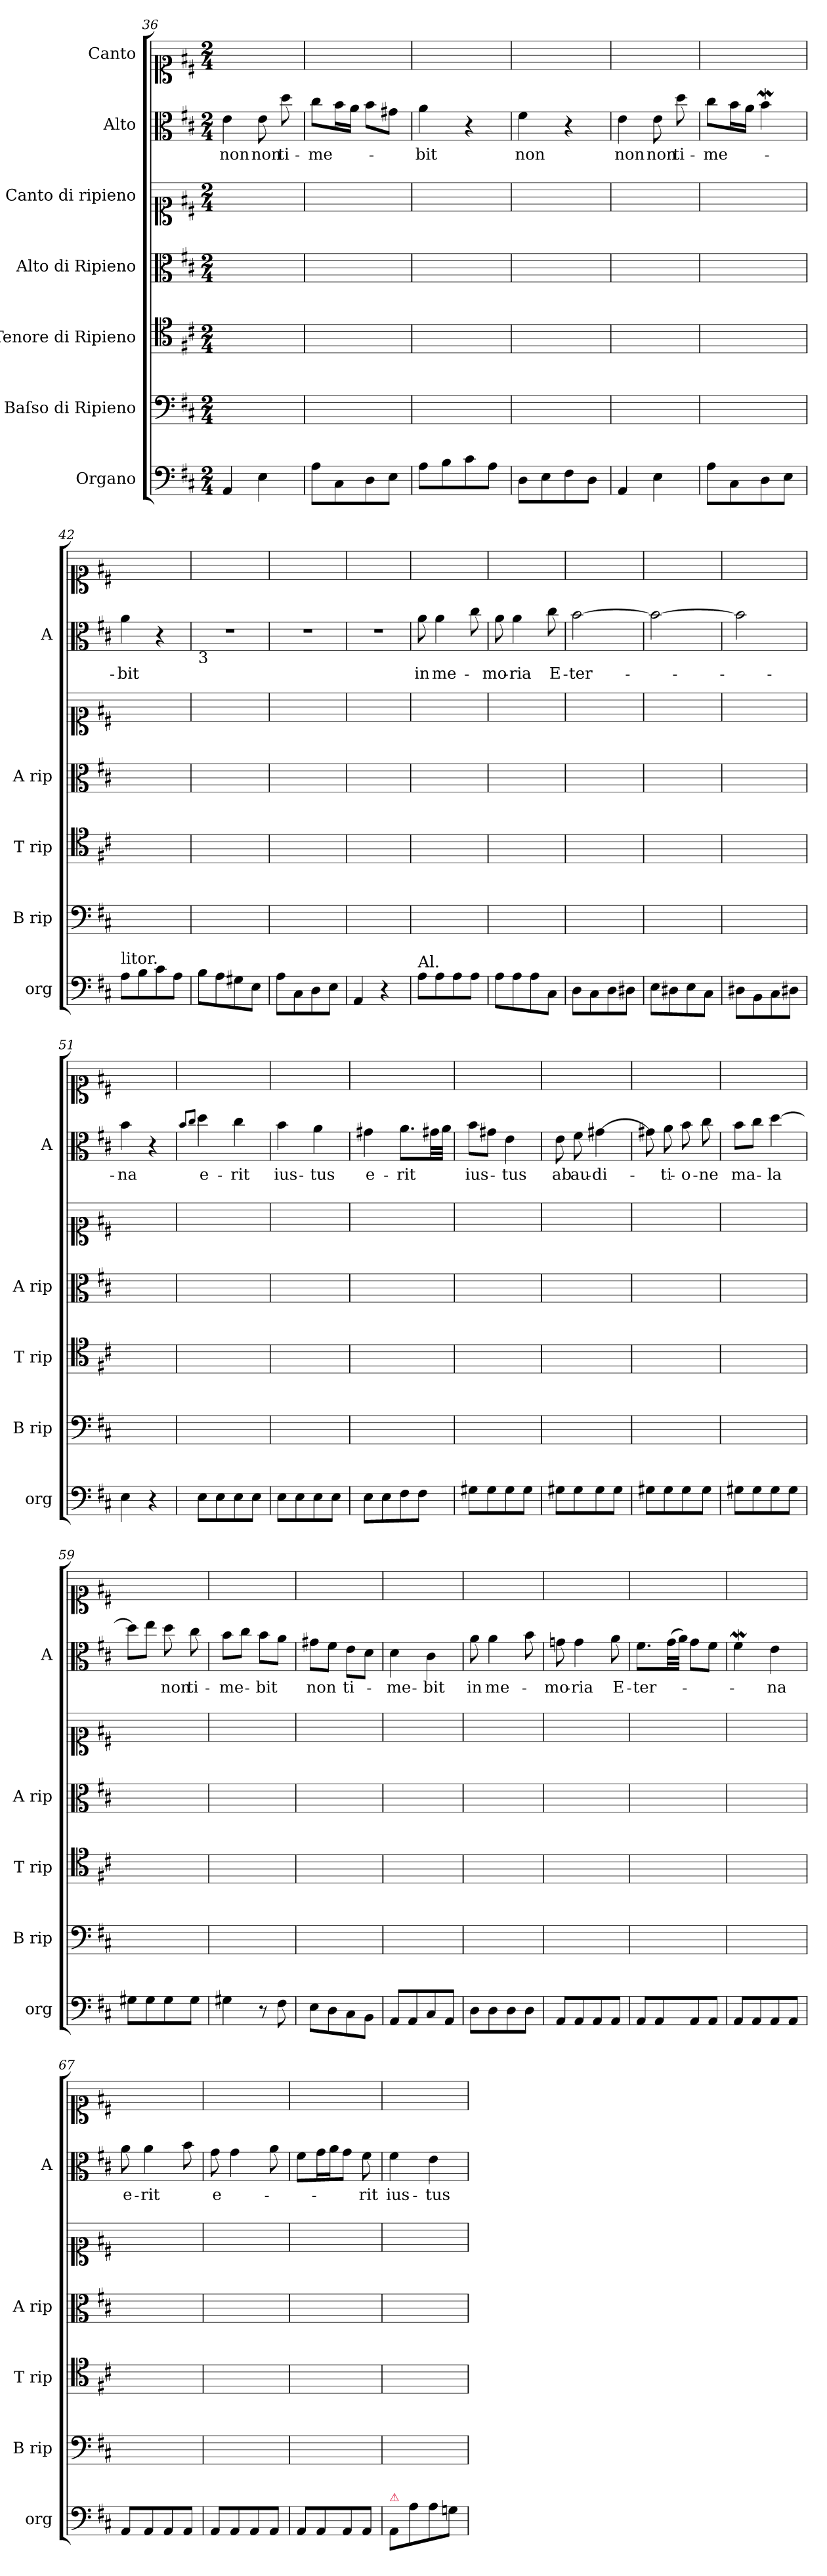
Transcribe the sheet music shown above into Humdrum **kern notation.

**kern	**kern	**kern	**kern	**kern	**kern	**text	**kern
*part7	*part6	*part5	*part4	*part3	*part2	*part2	*part1
*staff7	*staff6	*staff5	*staff4	*staff3	*staff2	*staff2	*staff1
*I"Organo	*I"Baſso di Ripieno	*I"Tenore di Ripieno	*I"Alto di Ripieno	*I"Canto di ripieno	*I"Alto	*	*I"Canto
*I'org	*I'B rip	*I'T rip	*I'A rip	*	*I'A	*	*
*clefF4	*clefF4	*clefC4	*clefC3	*clefC1	*clefC3	*	*clefC1
*k[f#c#]	*k[f#c#]	*k[f#c#]	*k[f#c#]	*k[f#c#]	*k[f#c#]	*	*k[f#c#]
*M2/4	*M2/4	*M2/4	*M2/4	*M2/4	*M2/4	*	*M2/4
=36	=36	=36	=36	=36	=36	=36	=36
4AA/	2ryy	2ryy	2ryy	2ryy	4e\	non	2ryy
4E\	.	.	.	.	8e\	non	.
.	.	.	.	.	8dd\	ti-	.
=37	=37	=37	=37	=37	=37	=37	=37
8A\L	2ryy	2ryy	2ryy	2ryy	8cc#\L	-me-	2ryy
8C#\	.	.	.	.	16b\L	.	.
.	.	.	.	.	16a\JJ	.	.
8D\	.	.	.	.	8b\L	.	.
8E\J	.	.	.	.	8g#X\J	.	.
=38	=38	=38	=38	=38	=38	=38	=38
8A\L	2ryy	2ryy	2ryy	2ryy	4a\	-bit	2ryy
8B\	.	.	.	.	.	.	.
8c#\	.	.	.	.	4r	.	.
8A\J	.	.	.	.	.	.	.
=39	=39	=39	=39	=39	=39	=39	=39
8D\L	2ryy	2ryy	2ryy	2ryy	4f#\	non	2ryy
8E\	.	.	.	.	.	.	.
8F#\	.	.	.	.	4r	.	.
8D\J	.	.	.	.	.	.	.
=40	=40	=40	=40	=40	=40	=40	=40
4AA/	2ryy	2ryy	2ryy	2ryy	4e\	non	2ryy
4E\	.	.	.	.	8e\	non	.
.	.	.	.	.	8dd\	ti-	.
=41	=41	=41	=41	=41	=41	=41	=41
8A\L	2ryy	2ryy	2ryy	2ryy	8cc#\L	-me-	2ryy
8C#\	.	.	.	.	16b\L	.	.
.	.	.	.	.	16a\JJ	.	.
8D\	.	.	.	.	4bW\	.	.
8E\J	.	.	.	.	.	.	.
=42	=42	=42	=42	=42	=42	=42	=42
!LO:TX:a:t=litor.	!	!	!	!	!	!	!
8A\L	2ryy	2ryy	2ryy	2ryy	4a\	-bit	2ryy
8B\	.	.	.	.	.	.	.
8c#\	.	.	.	.	4r	.	.
8A\J	.	.	.	.	.	.	.
=43	=43	=43	=43	=43	=43	=43	=43
!	!	!	!	!	!LO:TX:b:t=3	!	!
8B\L	2ryy	2ryy	2ryy	2ryy	2r	.	2ryy
8A\	.	.	.	.	.	.	.
8G#X\	.	.	.	.	.	.	.
8E\J	.	.	.	.	.	.	.
=44	=44	=44	=44	=44	=44	=44	=44
8A\L	2ryy	2ryy	2ryy	2ryy	2r	.	2ryy
8C#\	.	.	.	.	.	.	.
8D\	.	.	.	.	.	.	.
8E\J	.	.	.	.	.	.	.
=45	=45	=45	=45	=45	=45	=45	=45
4AA/	2ryy	2ryy	2ryy	2ryy	2r	.	2ryy
4r	.	.	.	.	.	.	.
=46	=46	=46	=46	=46	=46	=46	=46
!LO:TX:a:t=Al.	!	!	!	!	!	!	!
8A\L	2ryy	2ryy	2ryy	2ryy	8a\	in	2ryy
8A\	.	.	.	.	4a\	me-	.
8A\	.	.	.	.	.	.	.
8A\J	.	.	.	.	8cc#\	.	.
=47	=47	=47	=47	=47	=47	=47	=47
8A\L	2ryy	2ryy	2ryy	2ryy	8a\	-mo-	2ryy
8A\	.	.	.	.	4a\	-ria	.
8A\	.	.	.	.	.	.	.
8C#\J	.	.	.	.	8cc#\	E-	.
=48	=48	=48	=48	=48	=48	=48	=48
8D\L	2ryy	2ryy	2ryy	2ryy	[2b\	-ter-	2ryy
8C#\	.	.	.	.	.	.	.
8D\	.	.	.	.	.	.	.
8D#X\J	.	.	.	.	.	.	.
=49	=49	=49	=49	=49	=49	=49	=49
8E\L	2ryy	2ryy	2ryy	2ryy	2b\_	.	2ryy
8D#X\	.	.	.	.	.	.	.
8E\	.	.	.	.	.	.	.
8C#\J	.	.	.	.	.	.	.
=50	=50	=50	=50	=50	=50	=50	=50
8D#X\L	2ryy	2ryy	2ryy	2ryy	2b\]	.	2ryy
8BB\	.	.	.	.	.	.	.
8C#\	.	.	.	.	.	.	.
8D#X\J	.	.	.	.	.	.	.
=51	=51	=51	=51	=51	=51	=51	=51
4E\	2ryy	2ryy	2ryy	2ryy	4b\	-na	2ryy
4r	.	.	.	.	4r	.	.
=52	=52	=52	=52	=52	=52	=52	=52
.	.	.	.	.	8qqb/L	.	.
.	.	.	.	.	8qqcc#/J	.	.
8E\L	2ryy	2ryy	2ryy	2ryy	4dd\	e-	2ryy
8E\	.	.	.	.	.	.	.
8E\	.	.	.	.	4cc#\	-rit	.
8E\J	.	.	.	.	.	.	.
=53	=53	=53	=53	=53	=53	=53	=53
8E\L	2ryy	2ryy	2ryy	2ryy	4b\	ius-	2ryy
8E\	.	.	.	.	.	.	.
8E\	.	.	.	.	4a\	-tus	.
8E\J	.	.	.	.	.	.	.
=54	=54	=54	=54	=54	=54	=54	=54
8E\L	2ryy	2ryy	2ryy	2ryy	4g#X\	e-	2ryy
8E\	.	.	.	.	.	.	.
8F#\	.	.	.	.	8.a\L	-rit	.
8F#\J	.	.	.	.	.	.	.
.	.	.	.	.	32g#X\LL	.	.
.	.	.	.	.	32a\JJJ	.	.
=55	=55	=55	=55	=55	=55	=55	=55
8G#X\L	2ryy	2ryy	2ryy	2ryy	8b\L	ius-	2ryy
8G#\	.	.	.	.	8g#X\J	.	.
8G#\	.	.	.	.	4e\	-tus	.
8G#\J	.	.	.	.	.	.	.
=56	=56	=56	=56	=56	=56	=56	=56
8G#X\L	2ryy	2ryy	2ryy	2ryy	8e\	ab	2ryy
8G#\	.	.	.	.	8f#\	au-	.
8G#\	.	.	.	.	[4g#X\	-di-	.
8G#\J	.	.	.	.	.	.	.
=57	=57	=57	=57	=57	=57	=57	=57
8G#X\L	2ryy	2ryy	2ryy	2ryy	8g#X\]	.	2ryy
8G#\	.	.	.	.	8a\	-ti-	.
8G#\	.	.	.	.	8b\	-o-	.
8G#\J	.	.	.	.	8cc#\	-ne	.
=58	=58	=58	=58	=58	=58	=58	=58
8G#X\L	2ryy	2ryy	2ryy	2ryy	8b\L	ma-	2ryy
8G#\	.	.	.	.	8cc#\J	.	.
8G#\	.	.	.	.	[4dd\	-la	.
8G#\J	.	.	.	.	.	.	.
=59	=59	=59	=59	=59	=59	=59	=59
8G#X\L	2ryy	2ryy	2ryy	2ryy	8dd\L]	.	2ryy
8G#\	.	.	.	.	8ee\J	.	.
8G#\	.	.	.	.	8dd\	non	.
8G#\J	.	.	.	.	8cc#\	ti-	.
=60	=60	=60	=60	=60	=60	=60	=60
4G#X\	2ryy	2ryy	2ryy	2ryy	8b\L	-me-	2ryy
.	.	.	.	.	8cc#\J	.	.
8r	.	.	.	.	8b\L	-bit	.
8F#\	.	.	.	.	8a\J	.	.
=61	=61	=61	=61	=61	=61	=61	=61
8E\L	2ryy	2ryy	2ryy	2ryy	8g#X\L	non	2ryy
8D\	.	.	.	.	8f#\J	.	.
8C#\	.	.	.	.	8e\L	ti-	.
8BB\J	.	.	.	.	8d\J	.	.
=62	=62	=62	=62	=62	=62	=62	=62
8AA/L	2ryy	2ryy	2ryy	2ryy	4d\	-me-	2ryy
8AA/	.	.	.	.	.	.	.
8C#/	.	.	.	.	4c#\	-bit	.
8AA/J	.	.	.	.	.	.	.
=63	=63	=63	=63	=63	=63	=63	=63
8D\L	2ryy	2ryy	2ryy	2ryy	8a\	in	2ryy
8D\	.	.	.	.	4a\	me-	.
8D\	.	.	.	.	.	.	.
8D\J	.	.	.	.	8b\	.	.
=64	=64	=64	=64	=64	=64	=64	=64
8AA/L	2ryy	2ryy	2ryy	2ryy	8gn\	-mo-	2ryy
8AA/	.	.	.	.	4g\	-ria	.
8AA/	.	.	.	.	.	.	.
8AA/J	.	.	.	.	8a\	E-	.
=65	=65	=65	=65	=65	=65	=65	=65
8AA/L	2ryy	2ryy	2ryy	2ryy	8.f#\L	-ter-	2ryy
8AA/	.	.	.	.	.	.	.
.	.	.	.	.	(32g\LL	.	.
.	.	.	.	.	32a\JJJ)	.	.
8AA/	.	.	.	.	8g\L	.	.
8AA/J	.	.	.	.	8f#\J	.	.
=66	=66	=66	=66	=66	=66	=66	=66
8AA/L	2ryy	2ryy	2ryy	2ryy	4f#W\	.	2ryy
8AA/	.	.	.	.	.	.	.
8AA/	.	.	.	.	4e\	-na	.
8AA/J	.	.	.	.	.	.	.
=67	=67	=67	=67	=67	=67	=67	=67
8AA/L	2ryy	2ryy	2ryy	2ryy	8a\	e-	2ryy
8AA/	.	.	.	.	4a\	-rit	.
8AA/	.	.	.	.	.	.	.
8AA/J	.	.	.	.	8b\	.	.
=68	=68	=68	=68	=68	=68	=68	=68
8AA/L	2ryy	2ryy	2ryy	2ryy	8g\	e-	2ryy
8AA/	.	.	.	.	4g\	.	.
8AA/	.	.	.	.	.	.	.
8AA/J	.	.	.	.	8a\	.	.
=69	=69	=69	=69	=69	=69	=69	=69
8AA/L	2ryy	2ryy	2ryy	2ryy	8f#\L	.	2ryy
8AA/	.	.	.	.	16g\L	.	.
.	.	.	.	.	16a\J	.	.
8AA/	.	.	.	.	8g\J	.	.
8AA/J	.	.	.	.	8f#\	-rit	.
=70	=70	=70	=70	=70	=70	=70	=70
!LO:TX:a:color=crimson:t=⚠	!	!	!	!	!	!	!
8AA/L	2ryy	2ryy	2ryy	2ryy	4f#\	ius-	2ryy
8A\	.	.	.	.	.	.	.
8A\	.	.	.	.	4e\	-tus	.
8Gn\J	.	.	.	.	.	.	.
=	=	=	=	=	=	=	=
*-	*-	*-	*-	*-	*-	*-	*-
